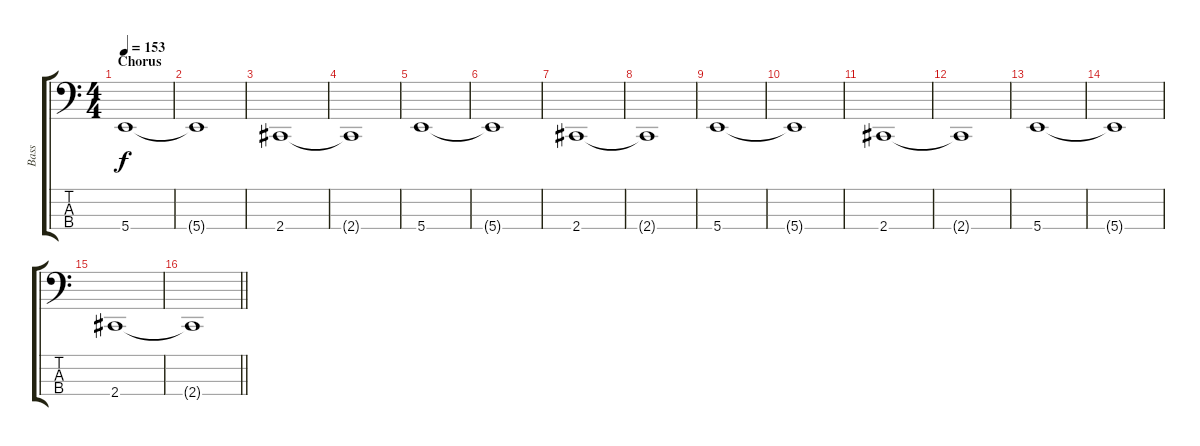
\track ("Bass" "Bass") {instrument electricbassfinger}
\staff {score tabs}
\tuning (E2 B1 Gb1 B0) {hide}
\ts (4 4)
\section ("" "Chorus")
\tempo 153
\clef f4
\ks c
5.4.1{dy f} |
5.4{t}.1 |
2.4.1 |
2.4{t}.1 |
5.4.1 |
5.4{t}.1 |
2.4.1 |
2.4{t}.1 |
5.4.1 |
5.4{t}.1 |
2.4.1 |
2.4{t}.1 |
5.4.1 |
5.4{t}.1 |
2.4.1 |
\barLineRight lightlight
2.4{t}.1
